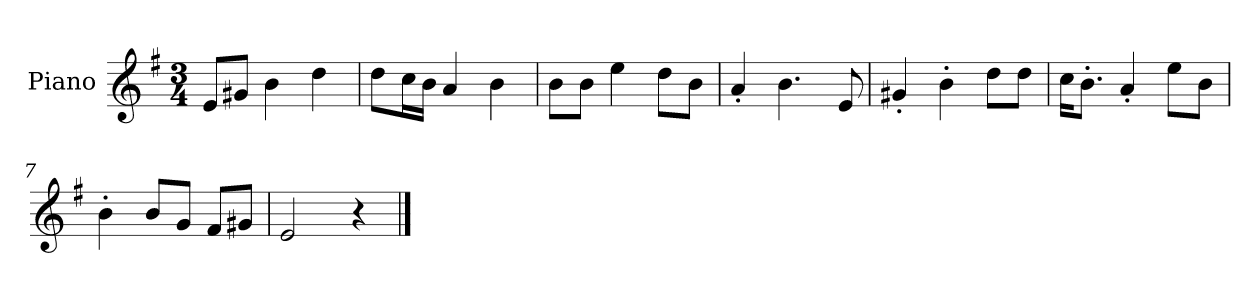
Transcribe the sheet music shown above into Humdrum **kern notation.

**kern
*part1
*staff1
*I"Piano
*I'P-no
*clefG2
*k[f#]
*M3/4
*MM178
=1
8e/L
8g#X/J
4b\
4dd\
=2
8dd\L
16cc\L
16b\JJ
4a/
4b\
=3
8b\L
8b\J
4ee\
8dd\L
8b\J
=4
4a'/
4.b\
8e/
=5
4g#X'/
4b'\
8dd\L
8dd\J
=6
16cc\KL
8.b'\J
4a'/
8ee\L
8b\J
=7
4b'\
8b/L
8g/J
8f#/L
8g#X/J
=8
2e/
4r
==
*-
